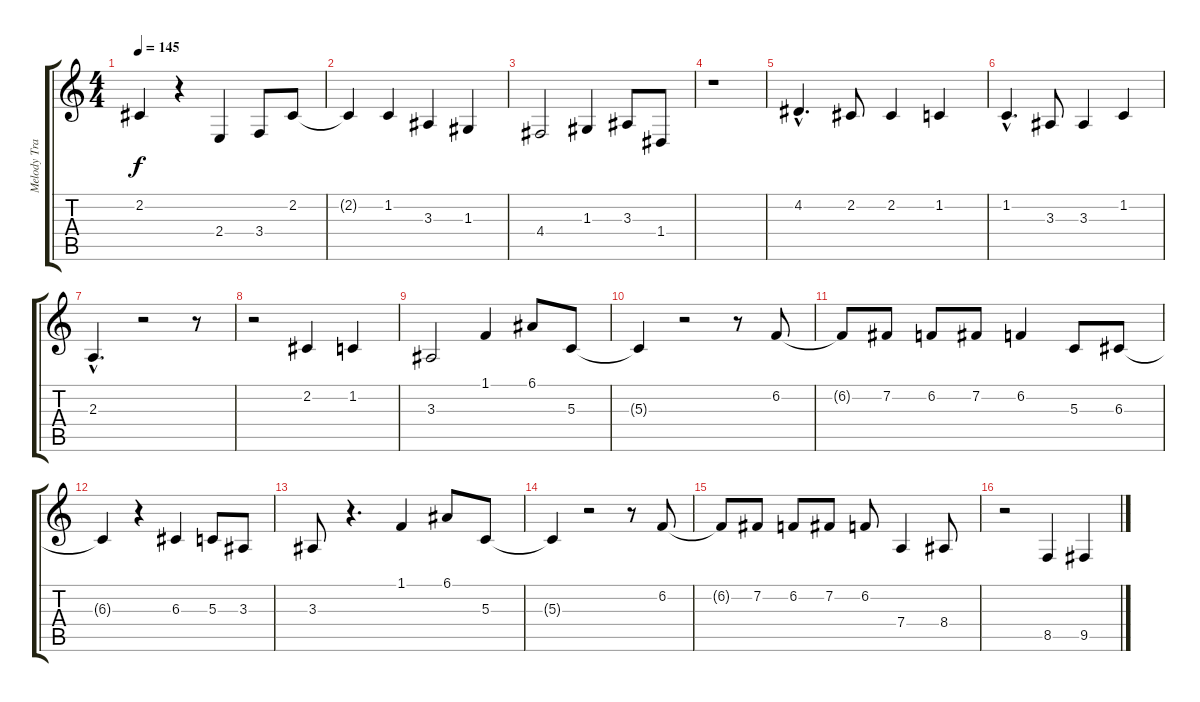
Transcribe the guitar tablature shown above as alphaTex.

\track ("Melody Track" "Melody Tra") {instrument tenorsax}
\staff {score tabs}
\tuning (E4 B3 G3 D3 A2 E2) {hide}
\ts (4 4)
\tempo 145
\clef g2
\ks c
2.2.4{dy f} r.4 2.4.4 3.4.8 2.2.8 |
2.2{t}.4 1.2.4 3.3.4 1.3.4 |
4.4.2 1.3.4 3.3.8 1.4.8 |
r.1 |
4.2{hac}.4{d} 2.2.8 2.2.4 1.2.4 |
1.2{hac}.4{d} 3.3.8 3.3.4 1.2.4 |
2.3{hac}.4{d} r.2 r.8 |
r.2 2.2.4 1.2.4 |
3.3.2 1.1.4 6.1.8 5.3.8 |
5.3{t}.4 r.2 r.8 6.2.8 |
6.2{t}.8 7.2.8 6.2.8 7.2.8 6.2.4 5.3.8 6.3.8 |
6.3{t}.4 r.4 6.3.4 5.3.8 3.3.8 |
3.3.8 r.4{d} 1.1.4 6.1.8 5.3.8 |
5.3{t}.4 r.2 r.8 6.2.8 |
6.2{t}.8 7.2.8 6.2.8 7.2.8 6.2.8 7.4.4 8.4.8 |
r.2 8.5.4 9.5.4
